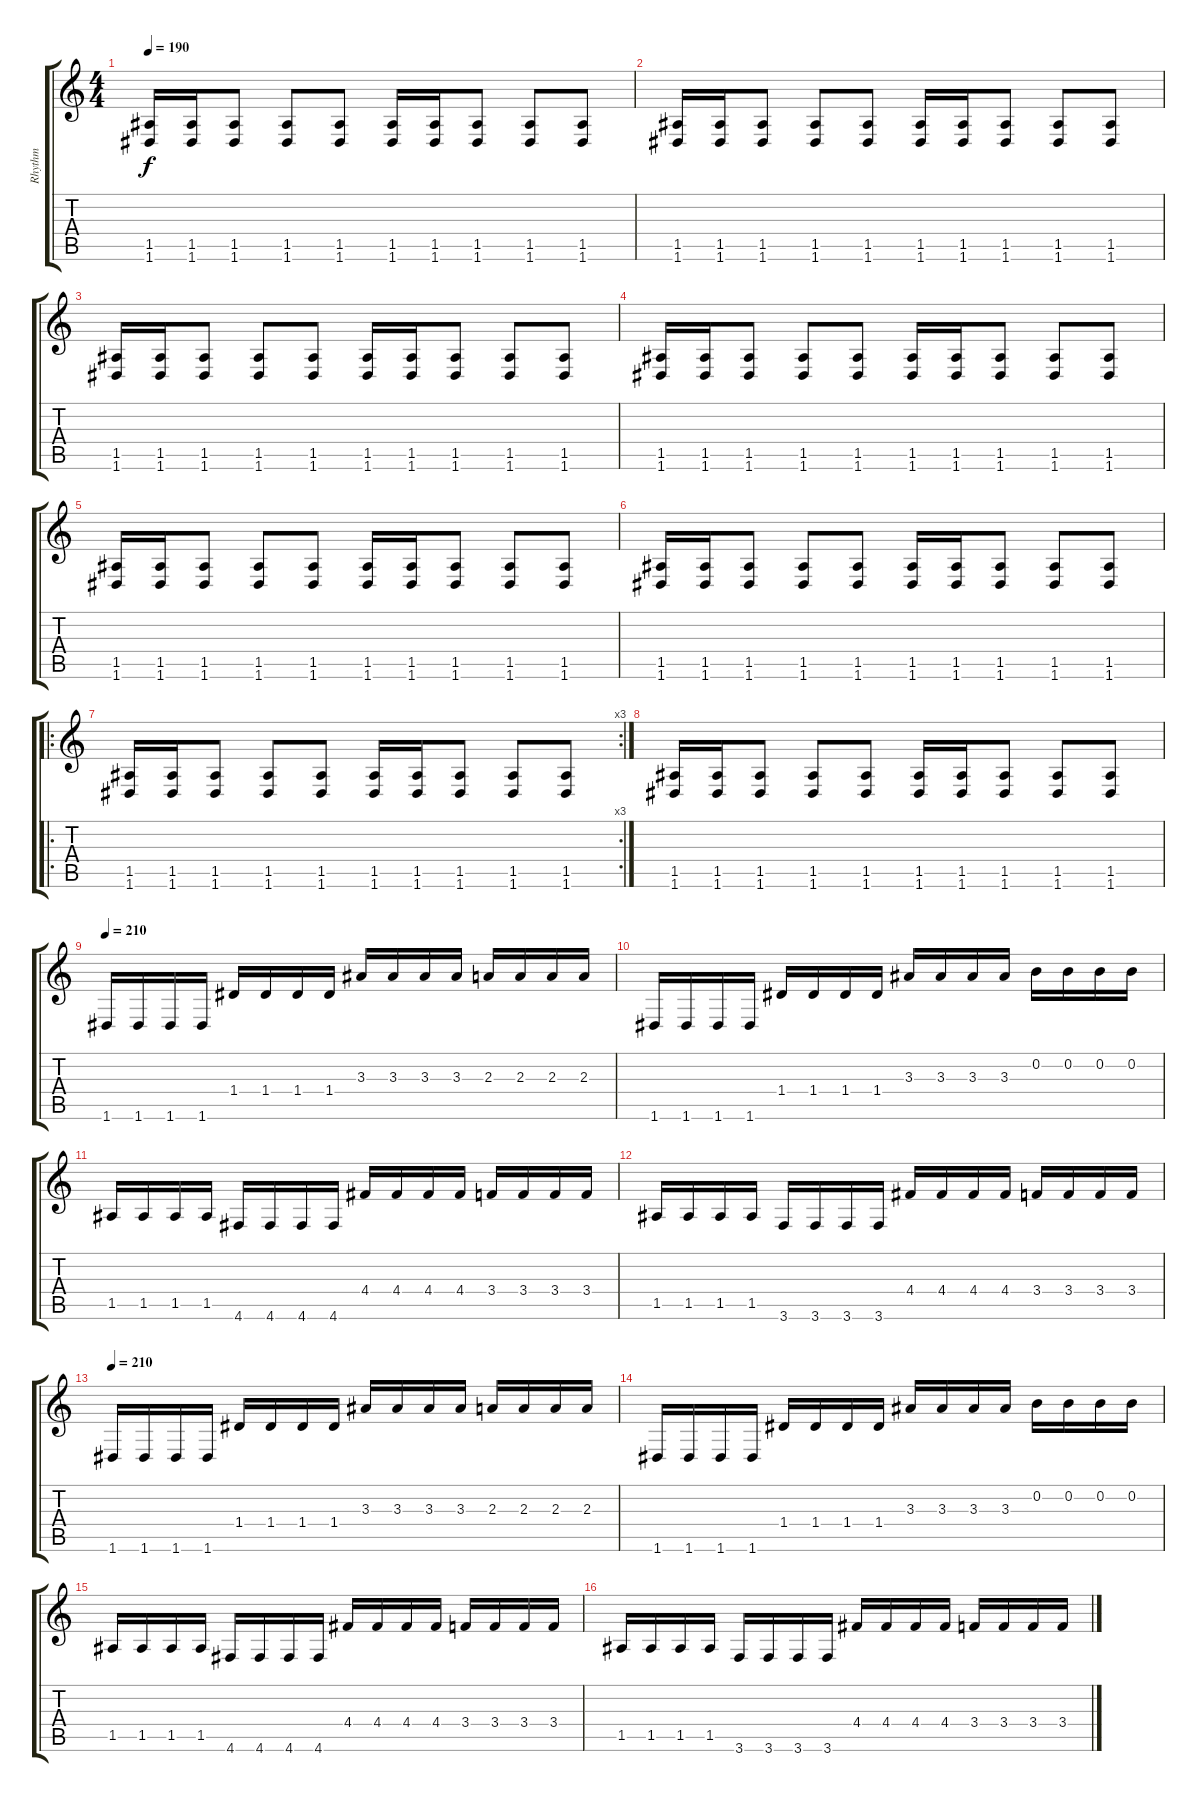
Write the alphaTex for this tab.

\track ("Rhythm" "Rhythm") {instrument overdrivenguitar}
\staff {score tabs}
\tuning (E4 B3 G3 D3 A2 D2) {hide}
\ts (4 4)
\tempo 190
\clef g2
\ks c
(1.5 1.6).16{dy f} (1.5 1.6).16 (1.5 1.6).8 (1.5 1.6).8 (1.5 1.6).8 (1.5 1.6).16 (1.5 1.6).16 (1.5 1.6).8 (1.5 1.6).8 (1.5 1.6).8 |
(1.5 1.6).16 (1.5 1.6).16 (1.5 1.6).8 (1.5 1.6).8 (1.5 1.6).8 (1.5 1.6).16 (1.5 1.6).16 (1.5 1.6).8 (1.5 1.6).8 (1.5 1.6).8 |
(1.5 1.6).16 (1.5 1.6).16 (1.5 1.6).8 (1.5 1.6).8 (1.5 1.6).8 (1.5 1.6).16 (1.5 1.6).16 (1.5 1.6).8 (1.5 1.6).8 (1.5 1.6).8 |
(1.5 1.6).16 (1.5 1.6).16 (1.5 1.6).8 (1.5 1.6).8 (1.5 1.6).8 (1.5 1.6).16 (1.5 1.6).16 (1.5 1.6).8 (1.5 1.6).8 (1.5 1.6).8 |
(1.5 1.6).16 (1.5 1.6).16 (1.5 1.6).8 (1.5 1.6).8 (1.5 1.6).8 (1.5 1.6).16 (1.5 1.6).16 (1.5 1.6).8 (1.5 1.6).8 (1.5 1.6).8 |
(1.5 1.6).16 (1.5 1.6).16 (1.5 1.6).8 (1.5 1.6).8 (1.5 1.6).8 (1.5 1.6).16 (1.5 1.6).16 (1.5 1.6).8 (1.5 1.6).8 (1.5 1.6).8 |
\ro
\rc 3
(1.5 1.6).16 (1.5 1.6).16 (1.5 1.6).8 (1.5 1.6).8 (1.5 1.6).8 (1.5 1.6).16 (1.5 1.6).16 (1.5 1.6).8 (1.5 1.6).8 (1.5 1.6).8 |
(1.5 1.6).16 (1.5 1.6).16 (1.5 1.6).8 (1.5 1.6).8 (1.5 1.6).8 (1.5 1.6).16 (1.5 1.6).16 (1.5 1.6).8 (1.5 1.6).8 (1.5 1.6).8 |
\tempo 210
1.6.16 1.6.16 1.6.16 1.6.16 1.4.16 1.4.16 1.4.16 1.4.16 3.3.16 3.3.16 3.3.16 3.3.16 2.3.16 2.3.16 2.3.16 2.3.16 |
1.6.16 1.6.16 1.6.16 1.6.16 1.4.16 1.4.16 1.4.16 1.4.16 3.3.16 3.3.16 3.3.16 3.3.16 0.2.16 0.2.16 0.2.16 0.2.16 |
1.5.16 1.5.16 1.5.16 1.5.16 4.6.16 4.6.16 4.6.16 4.6.16 4.4.16 4.4.16 4.4.16 4.4.16 3.4.16 3.4.16 3.4.16 3.4.16 |
1.5.16 1.5.16 1.5.16 1.5.16 3.6.16 3.6.16 3.6.16 3.6.16 4.4.16 4.4.16 4.4.16 4.4.16 3.4.16 3.4.16 3.4.16 3.4.16 |
\tempo 210
1.6.16 1.6.16 1.6.16 1.6.16 1.4.16 1.4.16 1.4.16 1.4.16 3.3.16 3.3.16 3.3.16 3.3.16 2.3.16 2.3.16 2.3.16 2.3.16 |
1.6.16 1.6.16 1.6.16 1.6.16 1.4.16 1.4.16 1.4.16 1.4.16 3.3.16 3.3.16 3.3.16 3.3.16 0.2.16 0.2.16 0.2.16 0.2.16 |
1.5.16 1.5.16 1.5.16 1.5.16 4.6.16 4.6.16 4.6.16 4.6.16 4.4.16 4.4.16 4.4.16 4.4.16 3.4.16 3.4.16 3.4.16 3.4.16 |
1.5.16 1.5.16 1.5.16 1.5.16 3.6.16 3.6.16 3.6.16 3.6.16 4.4.16 4.4.16 4.4.16 4.4.16 3.4.16 3.4.16 3.4.16 3.4.16
